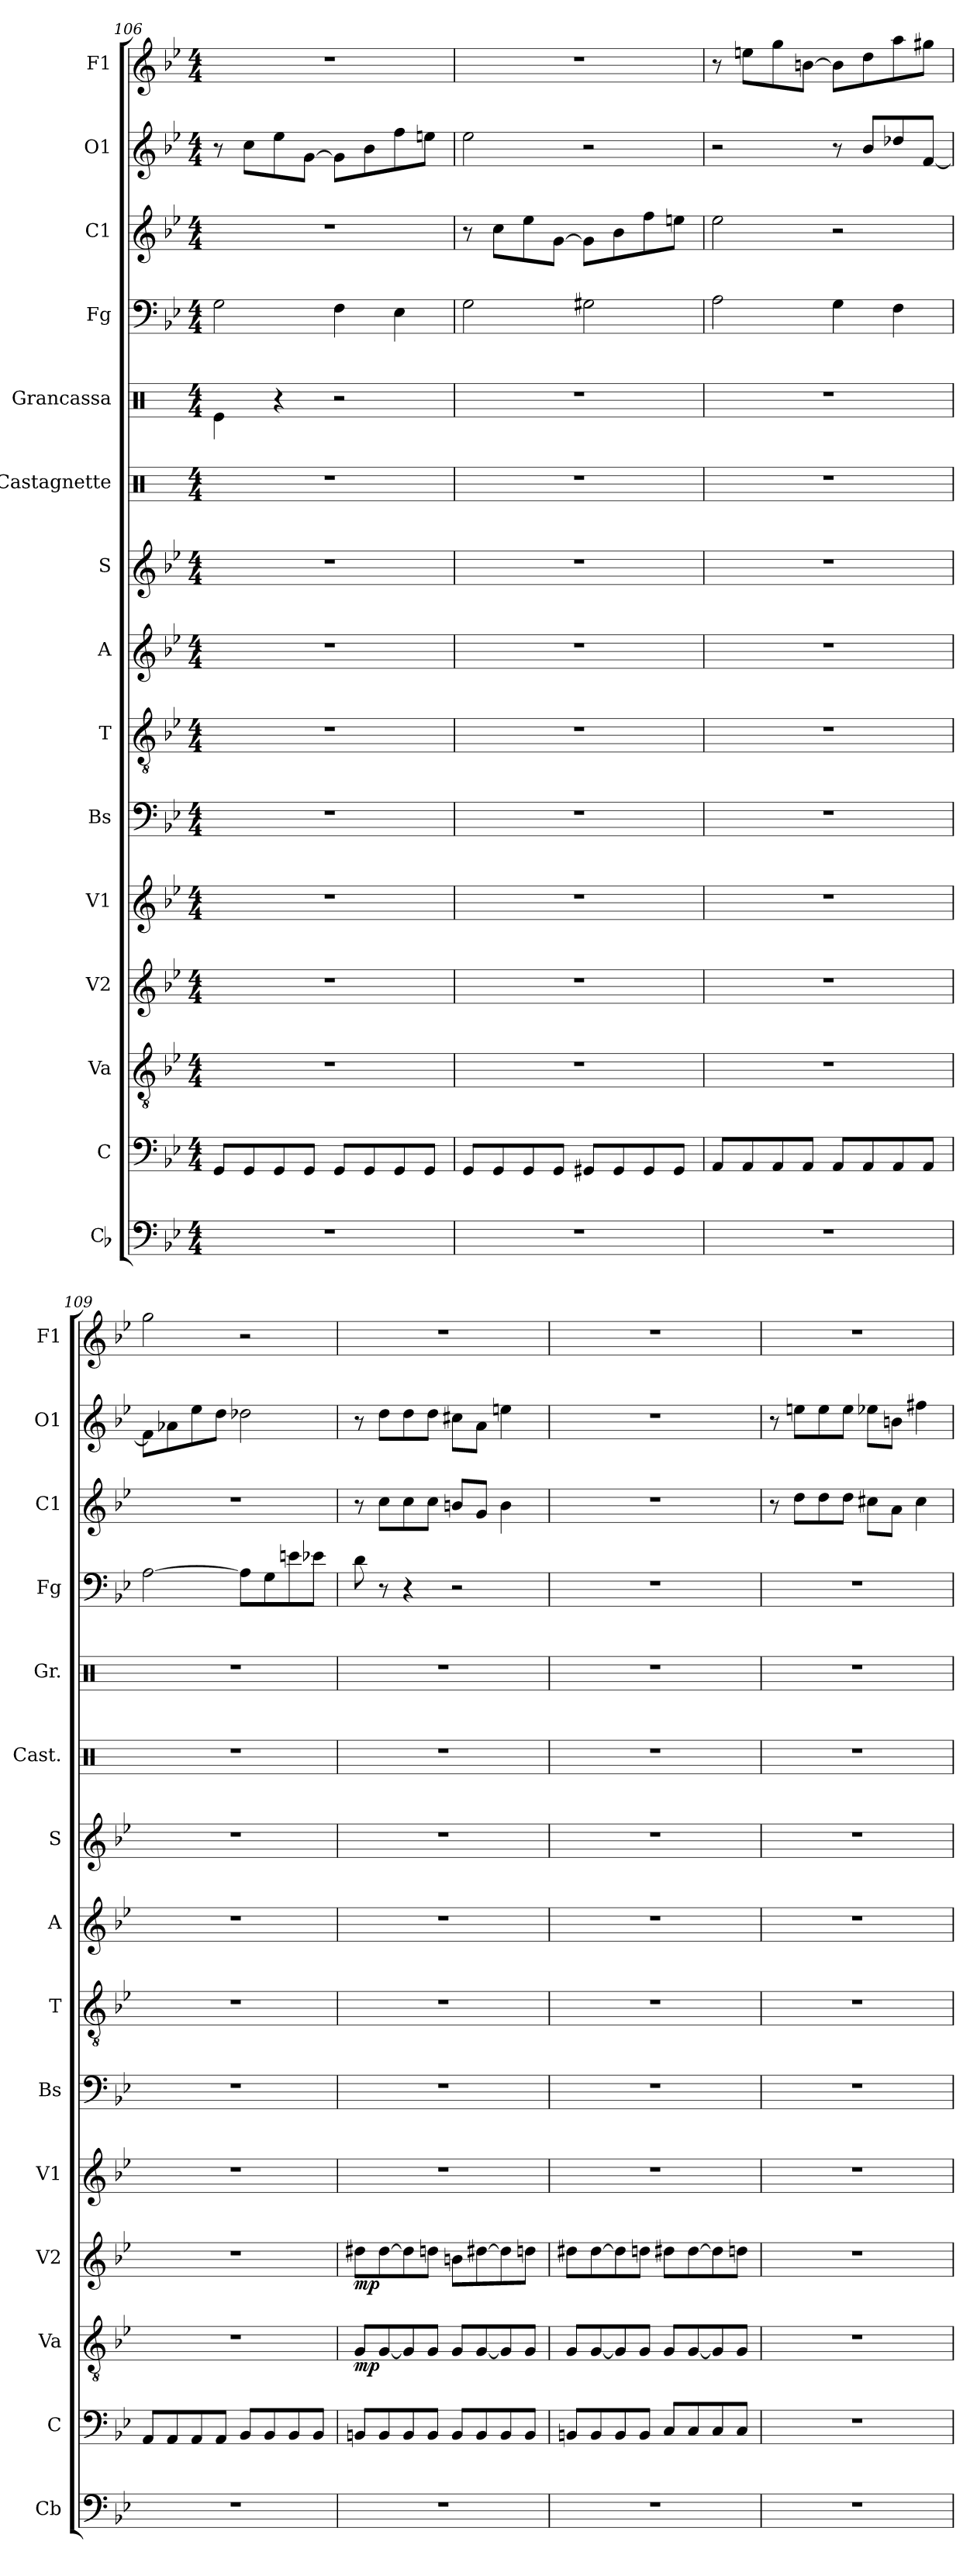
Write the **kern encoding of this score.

**kern	**kern	**kern	**dynam	**kern	**dynam	**kern	**kern	**kern	**kern	**kern	**kern	**kern	**kern	**kern	**kern	**kern
*part15	*part14	*part13	*part13	*part12	*part12	*part11	*part10	*part9	*part8	*part7	*part6	*part5	*part4	*part3	*part2	*part1
*staff15	*staff14	*staff13	*staff13	*staff12	*staff12	*staff11	*staff10	*staff9	*staff8	*staff7	*staff6	*staff5	*staff4	*staff3	*staff2	*staff1
*I"Cb	*I"C	*I"Va	*	*I"V2	*	*I"V1	*I"Bs	*I"T	*I"A	*I"S	*I"Castagnette	*I"Grancassa	*I"Fg	*I"C1	*I"O1	*I"F1
*I'Cb	*I'C	*I'Va	*	*I'V2	*	*I'V1	*I'Bs	*I'T	*I'A	*I'S	*I'Cast.	*I'Gr.	*I'Fg	*I'C1	*I'O1	*I'F1
*clefF4	*clefF4	*clefGv2	*	*clefG2	*	*clefG2	*clefF4	*clefGv2	*clefG2	*clefG2	*clefX	*clefX	*clefF4	*clefG2	*clefG2	*clefG2
*ITrd7c12	*	*	*	*	*	*	*	*	*	*	*	*	*	*ITrd1c2	*	*
*k[b-e-]	*k[b-e-]	*k[b-e-]	*	*k[b-e-]	*	*k[b-e-]	*k[b-e-]	*k[b-e-]	*k[b-e-]	*k[b-e-]	*k[]	*k[]	*k[b-e-]	*k[b-e-a-d-]	*k[b-e-]	*k[b-e-]
*M4/4	*M4/4	*M4/4	*	*M4/4	*	*M4/4	*M4/4	*M4/4	*M4/4	*M4/4	*M4/4	*M4/4	*M4/4	*M4/4	*M4/4	*M4/4
=106	=106	=106	=106	=106	=106	=106	=106	=106	=106	=106	=106	=106	=106	=106	=106	=106
1r	8GG/L	1r	.	1r	.	1r	1r	1r	1r	1r	1r	4Re\	2G\	1r	8r	1r
.	8GG/	.	.	.	.	.	.	.	.	.	.	.	.	.	8cc\L	.
.	8GG/	.	.	.	.	.	.	.	.	.	.	4r	.	.	8ee-\	.
.	8GG/J	.	.	.	.	.	.	.	.	.	.	.	.	.	[8g\J	.
.	8GG/L	.	.	.	.	.	.	.	.	.	.	2r	4F\	.	8g\L]	.
.	8GG/	.	.	.	.	.	.	.	.	.	.	.	.	.	8b-\	.
.	8GG/	.	.	.	.	.	.	.	.	.	.	.	4E-\	.	8ff\	.
.	8GG/J	.	.	.	.	.	.	.	.	.	.	.	.	.	8een\J	.
=107	=107	=107	=107	=107	=107	=107	=107	=107	=107	=107	=107	=107	=107	=107	=107	=107
1r	8GG/L	1r	.	1r	.	1r	1r	1r	1r	1r	1r	1r	2G\	8r	2ee-\	1r
.	8GG/	.	.	.	.	.	.	.	.	.	.	.	.	8b-\L	.	.
.	8GG/	.	.	.	.	.	.	.	.	.	.	.	.	8dd-\	.	.
.	8GG/J	.	.	.	.	.	.	.	.	.	.	.	.	[8f\J	.	.
.	8GG#X/L	.	.	.	.	.	.	.	.	.	.	.	2G#X\	8f\L]	2r	.
.	8GG#/	.	.	.	.	.	.	.	.	.	.	.	.	8a-\	.	.
.	8GG#/	.	.	.	.	.	.	.	.	.	.	.	.	8ee-\	.	.
.	8GG#/J	.	.	.	.	.	.	.	.	.	.	.	.	8ddn\J	.	.
=108	=108	=108	=108	=108	=108	=108	=108	=108	=108	=108	=108	=108	=108	=108	=108	=108
1r	8AA/L	1r	.	1r	.	1r	1r	1r	1r	1r	1r	1r	2A\	2dd-\	2r	8r
.	8AA/	.	.	.	.	.	.	.	.	.	.	.	.	.	.	8een\L
.	8AA/	.	.	.	.	.	.	.	.	.	.	.	.	.	.	8gg\
.	8AA/J	.	.	.	.	.	.	.	.	.	.	.	.	.	.	[8bn\J
.	8AA/L	.	.	.	.	.	.	.	.	.	.	.	4G\	2r	8r	8b\L]
.	8AA/	.	.	.	.	.	.	.	.	.	.	.	.	.	8b-/L	8dd\
.	8AA/	.	.	.	.	.	.	.	.	.	.	.	4F\	.	8dd-X/	8aa\
.	8AA/J	.	.	.	.	.	.	.	.	.	.	.	.	.	[8f/J	8gg#X\J
!!LO:PB:g=z
=109	=109	=109	=109	=109	=109	=109	=109	=109	=109	=109	=109	=109	=109	=109	=109	=109
1r	8AA/L	1r	.	1r	.	1r	1r	1r	1r	1r	1r	1r	[2A\	1r	8f\L]	2gg\
.	8AA/	.	.	.	.	.	.	.	.	.	.	.	.	.	8a-X\	.
.	8AA/	.	.	.	.	.	.	.	.	.	.	.	.	.	8ee-\	.
.	8AA/J	.	.	.	.	.	.	.	.	.	.	.	.	.	8dd\J	.
.	8BB-/L	.	.	.	.	.	.	.	.	.	.	.	8A\L]	.	2dd-X\	2r
.	8BB-/	.	.	.	.	.	.	.	.	.	.	.	8G\	.	.	.
.	8BB-/	.	.	.	.	.	.	.	.	.	.	.	8en\	.	.	.
.	8BB-/J	.	.	.	.	.	.	.	.	.	.	.	8e-X\J	.	.	.
=110	=110	=110	=110	=110	=110	=110	=110	=110	=110	=110	=110	=110	=110	=110	=110	=110
!	!	!	!LO:DY:b	!	!LO:DY:b	!	!	!	!	!	!	!	!	!	!	!
1r	8BBn/L	8G/L	mp	8dd#X\L	mp	1r	1r	1r	1r	1r	1r	1r	8d\	8r	8r	1r
.	8BB/	[8G/	.	[8dd#\	.	.	.	.	.	.	.	.	8r	8b-\L	8dd\L	.
.	8BB/	8G/]	.	8dd#\]	.	.	.	.	.	.	.	.	4r	8b-\	8dd\	.
.	8BB/J	8G/J	.	8ddn\J	.	.	.	.	.	.	.	.	.	8b-\J	8dd\J	.
.	8BB/L	8G/L	.	8bn\L	.	.	.	.	.	.	.	.	2r	8an/L	8cc#X\L	.
.	8BB/	[8G/	.	[8dd#X\	.	.	.	.	.	.	.	.	.	8f/J	8a\J	.
.	8BB/	8G/]	.	8dd#\]	.	.	.	.	.	.	.	.	.	4a\	4een\	.
.	8BB/J	8G/J	.	8ddn\J	.	.	.	.	.	.	.	.	.	.	.	.
=111	=111	=111	=111	=111	=111	=111	=111	=111	=111	=111	=111	=111	=111	=111	=111	=111
1r	8BBn/L	8G/L	.	8dd#X\L	.	1r	1r	1r	1r	1r	1r	1r	1r	1r	1r	1r
.	8BB/	[8G/	.	[8dd#\	.	.	.	.	.	.	.	.	.	.	.	.
.	8BB/	8G/]	.	8dd#\]	.	.	.	.	.	.	.	.	.	.	.	.
.	8BB/J	8G/J	.	8ddn\J	.	.	.	.	.	.	.	.	.	.	.	.
.	8C/L	8G/L	.	8dd#X\L	.	.	.	.	.	.	.	.	.	.	.	.
.	8C/	[8G/	.	[8dd#\	.	.	.	.	.	.	.	.	.	.	.	.
.	8C/	8G/]	.	8dd#\]	.	.	.	.	.	.	.	.	.	.	.	.
.	8C/J	8G/J	.	8ddn\J	.	.	.	.	.	.	.	.	.	.	.	.
=112	=112	=112	=112	=112	=112	=112	=112	=112	=112	=112	=112	=112	=112	=112	=112	=112
1r	1r	1r	.	1r	.	1r	1r	1r	1r	1r	1r	1r	1r	8r	8r	1r
.	.	.	.	.	.	.	.	.	.	.	.	.	.	8cc\L	8een\L	.
.	.	.	.	.	.	.	.	.	.	.	.	.	.	8cc\	8ee\	.
.	.	.	.	.	.	.	.	.	.	.	.	.	.	8cc\J	8ee\J	.
.	.	.	.	.	.	.	.	.	.	.	.	.	.	8bn\L	8ee-X\L	.
.	.	.	.	.	.	.	.	.	.	.	.	.	.	8g\J	8bn\J	.
.	.	.	.	.	.	.	.	.	.	.	.	.	.	4b\	4ff#X\	.
=	=	=	=	=	=	=	=	=	=	=	=	=	=	=	=	=
*-	*-	*-	*-	*-	*-	*-	*-	*-	*-	*-	*-	*-	*-	*-	*-	*-
